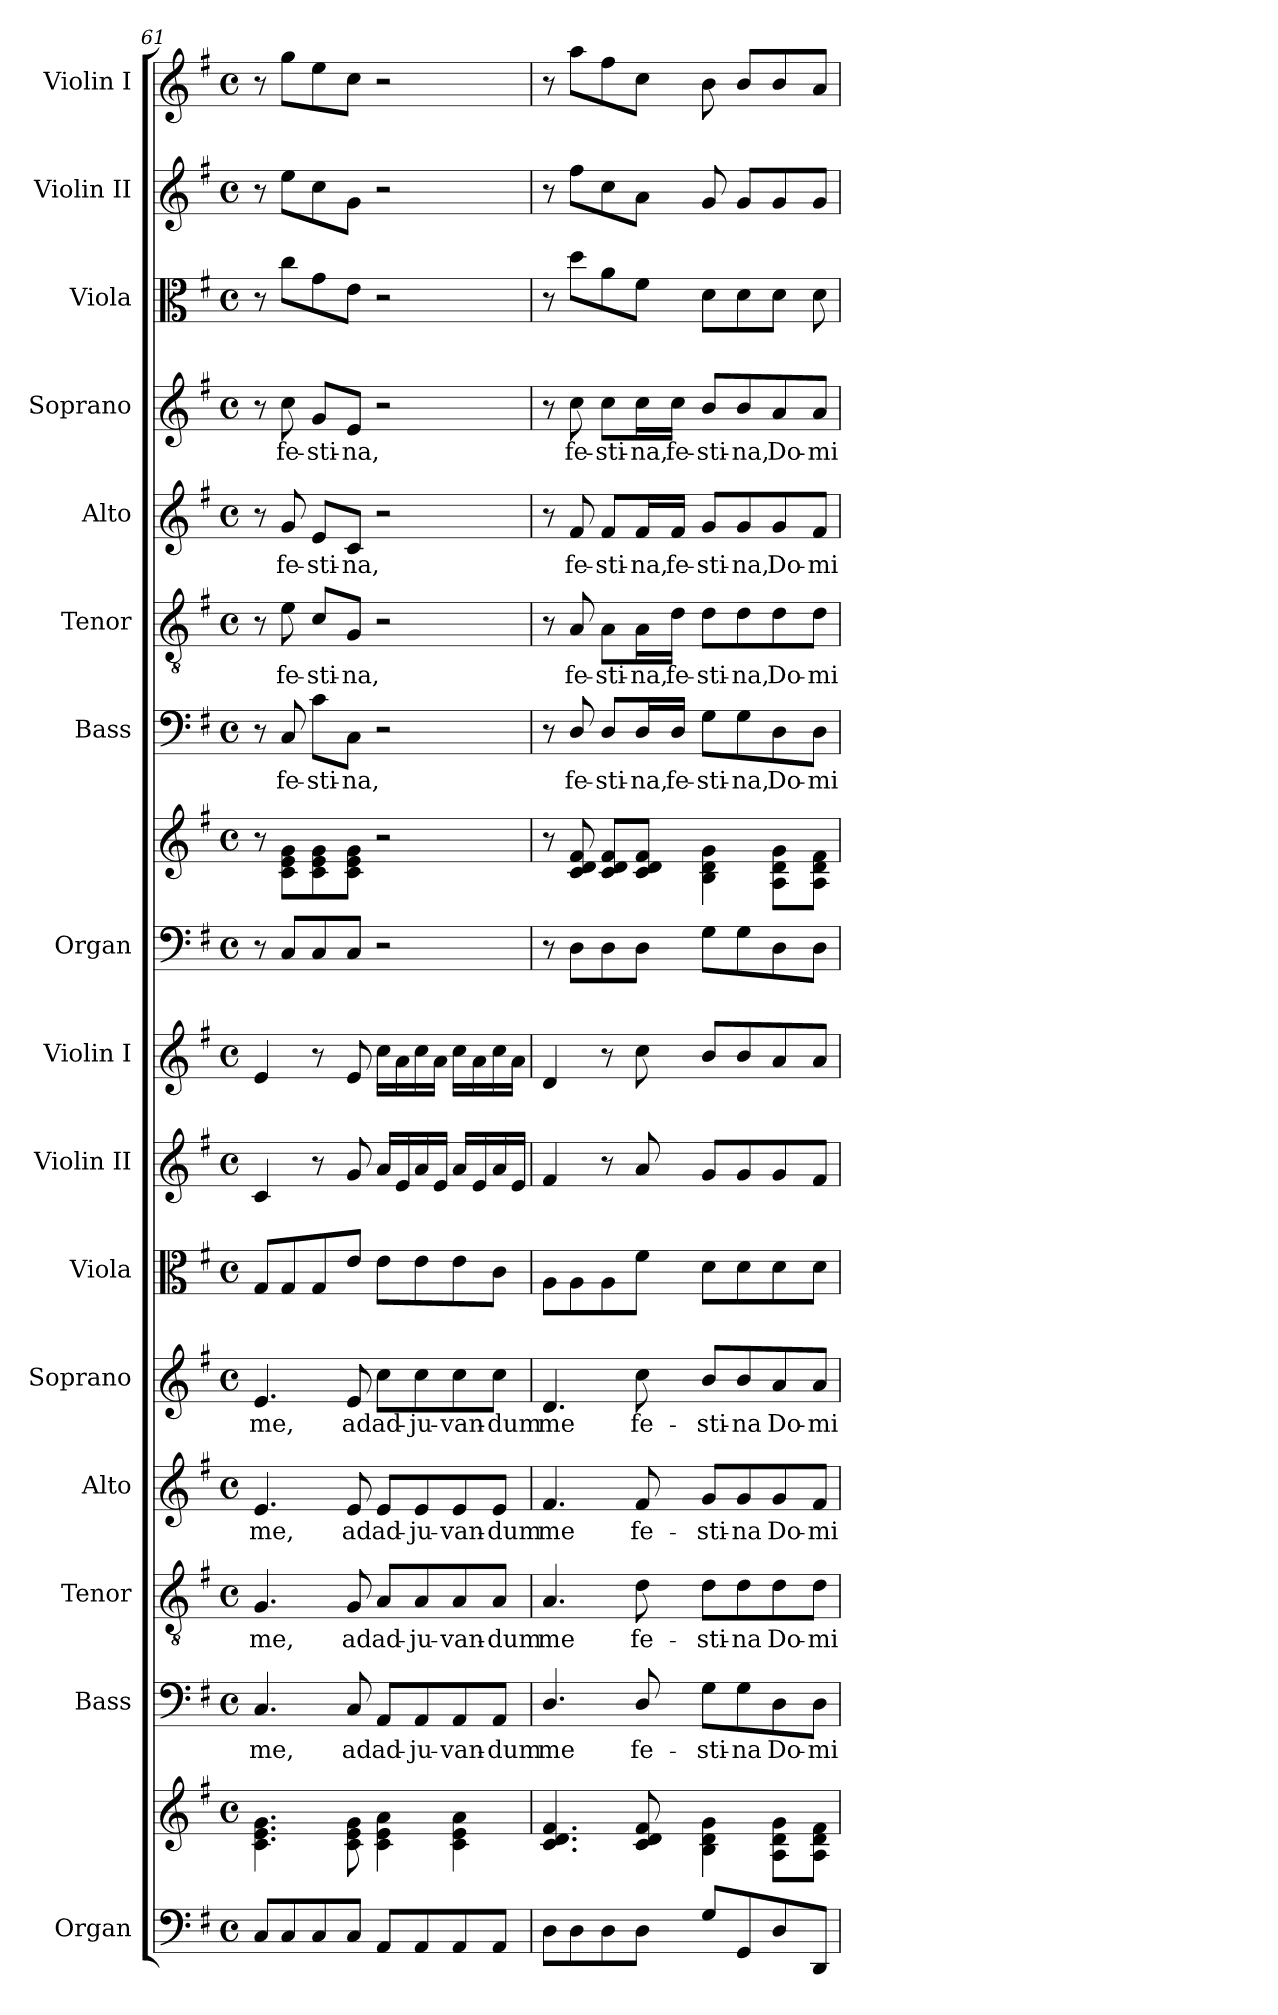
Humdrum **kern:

**kern	**kern	**kern	**text	**kern	**text	**kern	**text	**kern	**text	**kern	**kern	**kern	**kern	**kern	**kern	**text	**kern	**text	**kern	**text	**kern	**text	**kern	**kern	**kern
*part16	*part16	*part15	*part15	*part14	*part14	*part13	*part13	*part12	*part12	*part11	*part10	*part9	*part8	*part8	*part7	*part7	*part6	*part6	*part5	*part5	*part4	*part4	*part3	*part2	*part1
*staff18	*staff17	*staff16	*staff16	*staff15	*staff15	*staff14	*staff14	*staff13	*staff13	*staff12	*staff11	*staff10	*staff9	*staff8	*staff7	*staff7	*staff6	*staff6	*staff5	*staff5	*staff4	*staff4	*staff3	*staff2	*staff1
*I"Organ	*	*I"Bass	*	*I"Tenor	*	*I"Alto	*	*I"Soprano	*	*I"Viola	*I"Violin II	*I"Violin I	*I"Organ	*	*I"Bass	*	*I"Tenor	*	*I"Alto	*	*I"Soprano	*	*I"Viola	*I"Violin II	*I"Violin I
*I'Org.	*	*I'B.	*	*I'T.	*	*I'A.	*	*I'S.	*	*I'Vla.	*I'Vln. II	*I'Vln. I	*I'Org.	*	*I'B.	*	*I'T.	*	*I'A.	*	*I'S.	*	*I'Vla.	*I'Vln. II	*I'Vln. I
!!LO:PB:g=z
*clefF4	*clefG2	*clefF4	*	*clefGv2	*	*clefG2	*	*clefG2	*	*clefC3	*clefG2	*clefG2	*clefF4	*clefG2	*clefF4	*	*clefGv2	*	*clefG2	*	*clefG2	*	*clefC3	*clefG2	*clefG2
*	*	*	*	*ITrd7c12	*	*	*	*	*	*	*	*	*	*	*	*	*ITrd7c12	*	*	*	*	*	*	*	*
*k[f#]	*k[f#]	*k[f#]	*	*k[f#]	*	*k[f#]	*	*k[f#]	*	*k[f#]	*k[f#]	*k[f#]	*k[f#]	*k[f#]	*k[f#]	*	*k[f#]	*	*k[f#]	*	*k[f#]	*	*k[f#]	*k[f#]	*k[f#]
*G:	*G:	*G:	*	*G:	*	*G:	*	*G:	*	*G:	*G:	*G:	*G:	*G:	*G:	*	*G:	*	*G:	*	*G:	*	*G:	*G:	*G:
*M4/4	*M4/4	*M4/4	*	*M4/4	*	*M4/4	*	*M4/4	*	*M4/4	*M4/4	*M4/4	*M4/4	*M4/4	*M4/4	*	*M4/4	*	*M4/4	*	*M4/4	*	*M4/4	*M4/4	*M4/4
*met(c)	*met(c)	*met(c)	*	*met(c)	*	*met(c)	*	*met(c)	*	*met(c)	*met(c)	*met(c)	*met(c)	*met(c)	*met(c)	*	*met(c)	*	*met(c)	*	*met(c)	*	*met(c)	*met(c)	*met(c)
=61	=61	=61	=61	=61	=61	=61	=61	=61	=61	=61	=61	=61	=61	=61	=61	=61	=61	=61	=61	=61	=61	=61	=61	=61	=61
!	!	!	!LO:LY:b:color=#000000	!	!	!	!	!	!	!	!	!	!	!	!	!	!	!	!	!	!	!	!	!	!
!	!	!	!	!	!LO:LY:b:color=#000000	!	!	!	!	!	!	!	!	!	!	!	!	!	!	!	!	!	!	!	!
!	!	!	!	!	!	!	!LO:LY:b:color=#000000	!	!	!	!	!	!	!	!	!	!	!	!	!	!	!	!	!	!
!	!	!	!	!	!	!	!	!	!LO:LY:b:color=#000000	!	!	!	!	!	!	!	!	!	!	!	!	!	!	!	!
8Ci/L	4.ci\ 4.ei 4.gi	4.Ci/	me,	4.GGi/	me,	4.ei/	me,	4.ei/	me,	8Gi/L	4ci/	4ei/	8r	8r	8r	.	8r	.	8r	.	8r	.	8r	8r	8r
!	!	!	!	!	!	!	!	!	!	!	!	!	!	!	!	!LO:LY:b:color=#000000	!	!	!	!	!	!	!	!	!
!	!	!	!	!	!	!	!	!	!	!	!	!	!	!	!	!	!	!LO:LY:b:color=#000000	!	!	!	!	!	!	!
!	!	!	!	!	!	!	!	!	!	!	!	!	!	!	!	!	!	!	!	!LO:LY:b:color=#000000	!	!	!	!	!
!	!	!	!	!	!	!	!	!	!	!	!	!	!	!	!	!	!	!	!	!	!	!LO:LY:b:color=#000000	!	!	!
8Ci/	.	.	.	.	.	.	.	.	.	8Gi/	.	.	8Ci/L	8ci\ 8ei 8giL	8Ci/	fe-	8Ei\	fe-	8gi/	fe-	8cci\	fe-	8cci\L	8eei\L	8ggi\L
!	!	!	!	!	!	!	!	!	!	!	!	!	!	!	!	!LO:LY:b:color=#000000	!	!	!	!	!	!	!	!	!
!	!	!	!	!	!	!	!	!	!	!	!	!	!	!	!	!	!	!LO:LY:b:color=#000000	!	!	!	!	!	!	!
!	!	!	!	!	!	!	!	!	!	!	!	!	!	!	!	!	!	!	!	!LO:LY:b:color=#000000	!	!	!	!	!
!	!	!	!	!	!	!	!	!	!	!	!	!	!	!	!	!	!	!	!	!	!	!LO:LY:b:color=#000000	!	!	!
8Ci/	.	.	.	.	.	.	.	.	.	8Gi/	8r	8r	8Ci/	8ci\ 8ei 8gi	8ci\L	-sti-	8Ci/L	-sti-	8ei/L	-sti-	8gi/L	-sti-	8gi\	8cci\	8eei\
!	!	!	!LO:LY:b:color=#000000	!	!	!	!	!	!	!	!	!	!	!	!	!	!	!	!	!	!	!	!	!	!
!	!	!	!	!	!LO:LY:b:color=#000000	!	!	!	!	!	!	!	!	!	!	!	!	!	!	!	!	!	!	!	!
!	!	!	!	!	!	!	!LO:LY:b:color=#000000	!	!	!	!	!	!	!	!	!	!	!	!	!	!	!	!	!	!
!	!	!	!	!	!	!	!	!	!LO:LY:b:color=#000000	!	!	!	!	!	!	!	!	!	!	!	!	!	!	!	!
!	!	!	!	!	!	!	!	!	!	!	!	!	!	!	!	!LO:LY:b:color=#000000	!	!	!	!	!	!	!	!	!
!	!	!	!	!	!	!	!	!	!	!	!	!	!	!	!	!	!	!LO:LY:b:color=#000000	!	!	!	!	!	!	!
!	!	!	!	!	!	!	!	!	!	!	!	!	!	!	!	!	!	!	!	!LO:LY:b:color=#000000	!	!	!	!	!
!	!	!	!	!	!	!	!	!	!	!	!	!	!	!	!	!	!	!	!	!	!	!LO:LY:b:color=#000000	!	!	!
8Ci/J	8ci\ 8ei 8gi	8Ci/	ad	8GGi/	ad	8ei/	ad	8ei/	ad	8ei/J	8gi/	8ei/	8Ci/J	8ci\ 8ei 8giJ	8Ci\J	-na,	8GGi/J	-na,	8ci/J	-na,	8ei/J	-na,	8ei\J	8gi\J	8cci\J
!	!	!	!LO:LY:b:color=#000000	!	!	!	!	!	!	!	!	!	!	!	!	!	!	!	!	!	!	!	!	!	!
!	!	!	!	!	!LO:LY:b:color=#000000	!	!	!	!	!	!	!	!	!	!	!	!	!	!	!	!	!	!	!	!
!	!	!	!	!	!	!	!LO:LY:b:color=#000000	!	!	!	!	!	!	!	!	!	!	!	!	!	!	!	!	!	!
!	!	!	!	!	!	!	!	!	!LO:LY:b:color=#000000	!	!	!	!	!	!	!	!	!	!	!	!	!	!	!	!
8AAi/L	4ci\ 4ei 4ai	8AAi/L	ad-	8AAi/L	ad-	8ei/L	ad-	8cci\L	ad-	8ei\L	16ai/LL	16cci\LL	2r	2r	2r	.	2r	.	2r	.	2r	.	2r	2r	2r
.	.	.	.	.	.	.	.	.	.	.	16ei/	16ai\	.	.	.	.	.	.	.	.	.	.	.	.	.
!	!	!	!LO:LY:b:color=#000000	!	!	!	!	!	!	!	!	!	!	!	!	!	!	!	!	!	!	!	!	!	!
!	!	!	!	!	!LO:LY:b:color=#000000	!	!	!	!	!	!	!	!	!	!	!	!	!	!	!	!	!	!	!	!
!	!	!	!	!	!	!	!LO:LY:b:color=#000000	!	!	!	!	!	!	!	!	!	!	!	!	!	!	!	!	!	!
!	!	!	!	!	!	!	!	!	!LO:LY:b:color=#000000	!	!	!	!	!	!	!	!	!	!	!	!	!	!	!	!
8AAi/	.	8AAi/	-ju-	8AAi/	-ju-	8ei/	-ju-	8cci\	-ju-	8ei\	16ai/	16cci\	.	.	.	.	.	.	.	.	.	.	.	.	.
.	.	.	.	.	.	.	.	.	.	.	16ei/JJ	16ai\JJ	.	.	.	.	.	.	.	.	.	.	.	.	.
!	!	!	!LO:LY:b:color=#000000	!	!	!	!	!	!	!	!	!	!	!	!	!	!	!	!	!	!	!	!	!	!
!	!	!	!	!	!LO:LY:b:color=#000000	!	!	!	!	!	!	!	!	!	!	!	!	!	!	!	!	!	!	!	!
!	!	!	!	!	!	!	!LO:LY:b:color=#000000	!	!	!	!	!	!	!	!	!	!	!	!	!	!	!	!	!	!
!	!	!	!	!	!	!	!	!	!LO:LY:b:color=#000000	!	!	!	!	!	!	!	!	!	!	!	!	!	!	!	!
8AAi/	4ci\ 4ei 4ai	8AAi/	-van-	8AAi/	-van-	8ei/	-van-	8cci\	-van-	8ei\	16ai/LL	16cci\LL	.	.	.	.	.	.	.	.	.	.	.	.	.
.	.	.	.	.	.	.	.	.	.	.	16ei/	16ai\	.	.	.	.	.	.	.	.	.	.	.	.	.
!	!	!	!LO:LY:b:color=#000000	!	!	!	!	!	!	!	!	!	!	!	!	!	!	!	!	!	!	!	!	!	!
!	!	!	!	!	!LO:LY:b:color=#000000	!	!	!	!	!	!	!	!	!	!	!	!	!	!	!	!	!	!	!	!
!	!	!	!	!	!	!	!LO:LY:b:color=#000000	!	!	!	!	!	!	!	!	!	!	!	!	!	!	!	!	!	!
!	!	!	!	!	!	!	!	!	!LO:LY:b:color=#000000	!	!	!	!	!	!	!	!	!	!	!	!	!	!	!	!
8AAi/J	.	8AAi/J	-dum	8AAi/J	-dum	8ei/J	-dum	8cci\J	-dum	8ci\J	16ai/	16cci\	.	.	.	.	.	.	.	.	.	.	.	.	.
.	.	.	.	.	.	.	.	.	.	.	16ei/JJ	16ai\JJ	.	.	.	.	.	.	.	.	.	.	.	.	.
=62	=62	=62	=62	=62	=62	=62	=62	=62	=62	=62	=62	=62	=62	=62	=62	=62	=62	=62	=62	=62	=62	=62	=62	=62	=62
!	!	!	!LO:LY:b:color=#000000	!	!	!	!	!	!	!	!	!	!	!	!	!	!	!	!	!	!	!	!	!	!
!	!	!	!	!	!LO:LY:b:color=#000000	!	!	!	!	!	!	!	!	!	!	!	!	!	!	!	!	!	!	!	!
!	!	!	!	!	!	!	!LO:LY:b:color=#000000	!	!	!	!	!	!	!	!	!	!	!	!	!	!	!	!	!	!
!	!	!	!	!	!	!	!	!	!LO:LY:b:color=#000000	!	!	!	!	!	!	!	!	!	!	!	!	!	!	!	!
8Di\L	4.ci/ 4.di 4.f#i	4.Di/	me	4.AAi/	me	4.f#i/	me	4.di/	me	8Ai\L	4f#i/	4di/	8r	8r	8r	.	8r	.	8r	.	8r	.	8r	8r	8r
!	!	!	!	!	!	!	!	!	!	!	!	!	!	!	!	!LO:LY:b:color=#000000	!	!	!	!	!	!	!	!	!
!	!	!	!	!	!	!	!	!	!	!	!	!	!	!	!	!	!	!LO:LY:b:color=#000000	!	!	!	!	!	!	!
!	!	!	!	!	!	!	!	!	!	!	!	!	!	!	!	!	!	!	!	!LO:LY:b:color=#000000	!	!	!	!	!
!	!	!	!	!	!	!	!	!	!	!	!	!	!	!	!	!	!	!	!	!	!	!LO:LY:b:color=#000000	!	!	!
8Di\	.	.	.	.	.	.	.	.	.	8Ai\	.	.	8Di\L	8ci/ 8di 8f#i	8Di/	fe-	8AAi/	fe-	8f#i/	fe-	8cci\	fe-	8ddi\L	8ff#i\L	8aai\L
!	!	!	!	!	!	!	!	!	!	!	!	!	!	!	!	!LO:LY:b:color=#000000	!	!	!	!	!	!	!	!	!
!	!	!	!	!	!	!	!	!	!	!	!	!	!	!	!	!	!	!LO:LY:b:color=#000000	!	!	!	!	!	!	!
!	!	!	!	!	!	!	!	!	!	!	!	!	!	!	!	!	!	!	!	!LO:LY:b:color=#000000	!	!	!	!	!
!	!	!	!	!	!	!	!	!	!	!	!	!	!	!	!	!	!	!	!	!	!	!LO:LY:b:color=#000000	!	!	!
8Di\	.	.	.	.	.	.	.	.	.	8Ai\	8r	8r	8Di\	8ci/ 8di 8f#iL	8Di/L	-sti-	8AAi\L	-sti-	8f#i/L	-sti-	8cci\L	-sti-	8ai\	8cci\	8ff#i\
!	!	!	!LO:LY:b:color=#000000	!	!	!	!	!	!	!	!	!	!	!	!	!	!	!	!	!	!	!	!	!	!
!	!	!	!	!	!LO:LY:b:color=#000000	!	!	!	!	!	!	!	!	!	!	!	!	!	!	!	!	!	!	!	!
!	!	!	!	!	!	!	!LO:LY:b:color=#000000	!	!	!	!	!	!	!	!	!	!	!	!	!	!	!	!	!	!
!	!	!	!	!	!	!	!	!	!LO:LY:b:color=#000000	!	!	!	!	!	!	!	!	!	!	!	!	!	!	!	!
!	!	!	!	!	!	!	!	!	!	!	!	!	!	!	!	!LO:LY:b:color=#000000	!	!	!	!	!	!	!	!	!
!	!	!	!	!	!	!	!	!	!	!	!	!	!	!	!	!	!	!LO:LY:b:color=#000000	!	!	!	!	!	!	!
!	!	!	!	!	!	!	!	!	!	!	!	!	!	!	!	!	!	!	!	!LO:LY:b:color=#000000	!	!	!	!	!
!	!	!	!	!	!	!	!	!	!	!	!	!	!	!	!	!	!	!	!	!	!	!LO:LY:b:color=#000000	!	!	!
8Di\J	8ci/ 8di 8f#i	8Di/	fe-	8Di\	fe-	8f#i/	fe-	8cci\	fe-	8f#i\J	8ai/	8cci\	8Di\J	8ci/ 8di 8f#iJ	16Di/L	-na,	16AAi\L	-na,	16f#i/L	-na,	16cci\L	-na,	8f#i\J	8ai\J	8cci\J
!	!	!	!	!	!	!	!	!	!	!	!	!	!	!	!	!LO:LY:b:color=#000000	!	!	!	!	!	!	!	!	!
!	!	!	!	!	!	!	!	!	!	!	!	!	!	!	!	!	!	!LO:LY:b:color=#000000	!	!	!	!	!	!	!
!	!	!	!	!	!	!	!	!	!	!	!	!	!	!	!	!	!	!	!	!LO:LY:b:color=#000000	!	!	!	!	!
!	!	!	!	!	!	!	!	!	!	!	!	!	!	!	!	!	!	!	!	!	!	!LO:LY:b:color=#000000	!	!	!
.	.	.	.	.	.	.	.	.	.	.	.	.	.	.	16Di/JJ	fe-	16Di\JJ	fe-	16f#i/JJ	fe-	16cci\JJ	fe-	.	.	.
!	!	!	!LO:LY:b:color=#000000	!	!	!	!	!	!	!	!	!	!	!	!	!	!	!	!	!	!	!	!	!	!
!	!	!	!	!	!LO:LY:b:color=#000000	!	!	!	!	!	!	!	!	!	!	!	!	!	!	!	!	!	!	!	!
!	!	!	!	!	!	!	!LO:LY:b:color=#000000	!	!	!	!	!	!	!	!	!	!	!	!	!	!	!	!	!	!
!	!	!	!	!	!	!	!	!	!LO:LY:b:color=#000000	!	!	!	!	!	!	!	!	!	!	!	!	!	!	!	!
!	!	!	!	!	!	!	!	!	!	!	!	!	!	!	!	!LO:LY:b:color=#000000	!	!	!	!	!	!	!	!	!
!	!	!	!	!	!	!	!	!	!	!	!	!	!	!	!	!	!	!LO:LY:b:color=#000000	!	!	!	!	!	!	!
!	!	!	!	!	!	!	!	!	!	!	!	!	!	!	!	!	!	!	!	!LO:LY:b:color=#000000	!	!	!	!	!
!	!	!	!	!	!	!	!	!	!	!	!	!	!	!	!	!	!	!	!	!	!	!LO:LY:b:color=#000000	!	!	!
8Gi/L	4Bi\ 4di 4gi	8Gi\L	-sti-	8Di\L	-sti-	8gi/L	-sti-	8bi/L	-sti-	8di\L	8gi/L	8bi/L	8Gi\L	4Bi\ 4di 4gi	8Gi\L	-sti-	8Di\L	-sti-	8gi/L	-sti-	8bi/L	-sti-	8di\L	8gi/	8bi\
!	!	!	!LO:LY:b:color=#000000	!	!	!	!	!	!	!	!	!	!	!	!	!	!	!	!	!	!	!	!	!	!
!	!	!	!	!	!LO:LY:b:color=#000000	!	!	!	!	!	!	!	!	!	!	!	!	!	!	!	!	!	!	!	!
!	!	!	!	!	!	!	!LO:LY:b:color=#000000	!	!	!	!	!	!	!	!	!	!	!	!	!	!	!	!	!	!
!	!	!	!	!	!	!	!	!	!LO:LY:b:color=#000000	!	!	!	!	!	!	!	!	!	!	!	!	!	!	!	!
!	!	!	!	!	!	!	!	!	!	!	!	!	!	!	!	!LO:LY:b:color=#000000	!	!	!	!	!	!	!	!	!
!	!	!	!	!	!	!	!	!	!	!	!	!	!	!	!	!	!	!LO:LY:b:color=#000000	!	!	!	!	!	!	!
!	!	!	!	!	!	!	!	!	!	!	!	!	!	!	!	!	!	!	!	!LO:LY:b:color=#000000	!	!	!	!	!
!	!	!	!	!	!	!	!	!	!	!	!	!	!	!	!	!	!	!	!	!	!	!LO:LY:b:color=#000000	!	!	!
8GGi/	.	8Gi\	-na	8Di\	-na	8gi/	-na	8bi/	-na	8di\	8gi/	8bi/	8Gi\	.	8Gi\	-na,	8Di\	-na,	8gi/	-na,	8bi/	-na,	8di\	8gi/L	8bi/L
!	!	!	!LO:LY:b:color=#000000	!	!	!	!	!	!	!	!	!	!	!	!	!	!	!	!	!	!	!	!	!	!
!	!	!	!	!	!LO:LY:b:color=#000000	!	!	!	!	!	!	!	!	!	!	!	!	!	!	!	!	!	!	!	!
!	!	!	!	!	!	!	!LO:LY:b:color=#000000	!	!	!	!	!	!	!	!	!	!	!	!	!	!	!	!	!	!
!	!	!	!	!	!	!	!	!	!LO:LY:b:color=#000000	!	!	!	!	!	!	!	!	!	!	!	!	!	!	!	!
!	!	!	!	!	!	!	!	!	!	!	!	!	!	!	!	!LO:LY:b:color=#000000	!	!	!	!	!	!	!	!	!
!	!	!	!	!	!	!	!	!	!	!	!	!	!	!	!	!	!	!LO:LY:b:color=#000000	!	!	!	!	!	!	!
!	!	!	!	!	!	!	!	!	!	!	!	!	!	!	!	!	!	!	!	!LO:LY:b:color=#000000	!	!	!	!	!
!	!	!	!	!	!	!	!	!	!	!	!	!	!	!	!	!	!	!	!	!	!	!LO:LY:b:color=#000000	!	!	!
8Di/	8Ai\ 8di 8giL	8Di\	Do-	8Di\	Do-	8gi/	Do-	8ai/	Do-	8di\	8gi/	8ai/	8Di\	8Ai\ 8di 8giL	8Di\	Do-	8Di\	Do-	8gi/	Do-	8ai/	Do-	8di\J	8gi/	8bi/
!	!	!	!LO:LY:b:color=#000000	!	!	!	!	!	!	!	!	!	!	!	!	!	!	!	!	!	!	!	!	!	!
!	!	!	!	!	!LO:LY:b:color=#000000	!	!	!	!	!	!	!	!	!	!	!	!	!	!	!	!	!	!	!	!
!	!	!	!	!	!	!	!LO:LY:b:color=#000000	!	!	!	!	!	!	!	!	!	!	!	!	!	!	!	!	!	!
!	!	!	!	!	!	!	!	!	!LO:LY:b:color=#000000	!	!	!	!	!	!	!	!	!	!	!	!	!	!	!	!
!	!	!	!	!	!	!	!	!	!	!	!	!	!	!	!	!LO:LY:b:color=#000000	!	!	!	!	!	!	!	!	!
!	!	!	!	!	!	!	!	!	!	!	!	!	!	!	!	!	!	!LO:LY:b:color=#000000	!	!	!	!	!	!	!
!	!	!	!	!	!	!	!	!	!	!	!	!	!	!	!	!	!	!	!	!LO:LY:b:color=#000000	!	!	!	!	!
!	!	!	!	!	!	!	!	!	!	!	!	!	!	!	!	!	!	!	!	!	!	!LO:LY:b:color=#000000	!	!	!
8DDi/J	8Ai\ 8di 8f#iJ	8Di\J	-mi-	8Di\J	-mi-	8f#i/J	-mi-	8ai/J	-mi-	8di\J	8f#i/J	8ai/J	8Di\J	8Ai\ 8di 8f#iJ	8Di\J	-mi-	8Di\J	-mi-	8f#i/J	-mi-	8ai/J	-mi-	8di\	8gi/J	8ai/J
=	=	=	=	=	=	=	=	=	=	=	=	=	=	=	=	=	=	=	=	=	=	=	=	=	=
*-	*-	*-	*-	*-	*-	*-	*-	*-	*-	*-	*-	*-	*-	*-	*-	*-	*-	*-	*-	*-	*-	*-	*-	*-	*-
